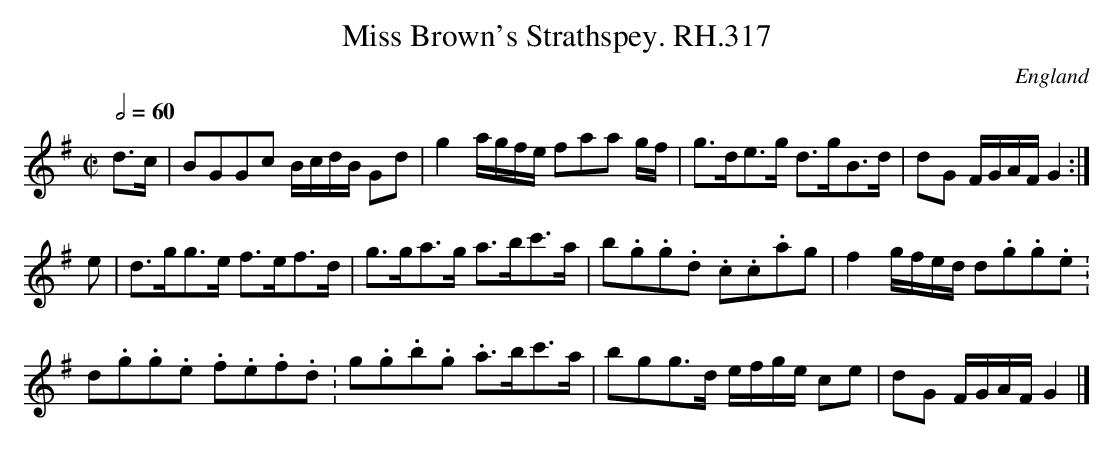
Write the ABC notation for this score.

X:1
T:Miss Brown's Strathspey. RH.317
O:England
M:C|
L:1/8
Q:1/2=60
K:G major
d>c|BGGc B/c/d/B/ Gd|g2a/g/f/e/ faa g/f/|\
g>de>g d>gB>d|dG F/G/A/F/ G2:|!
e|d>gg>e f>ef>d|g>ga>g a>bc'>a|\
b.g.g.d. c.c.ag|f2g/f/e/d/ d.g.g.e.|!
d.g.g.e. f.e.f.d.|g.g.b.g. a>bc'>a|\
bgg>d e/f/g/e/ ce|dG F/G/A/F/ G2|]
